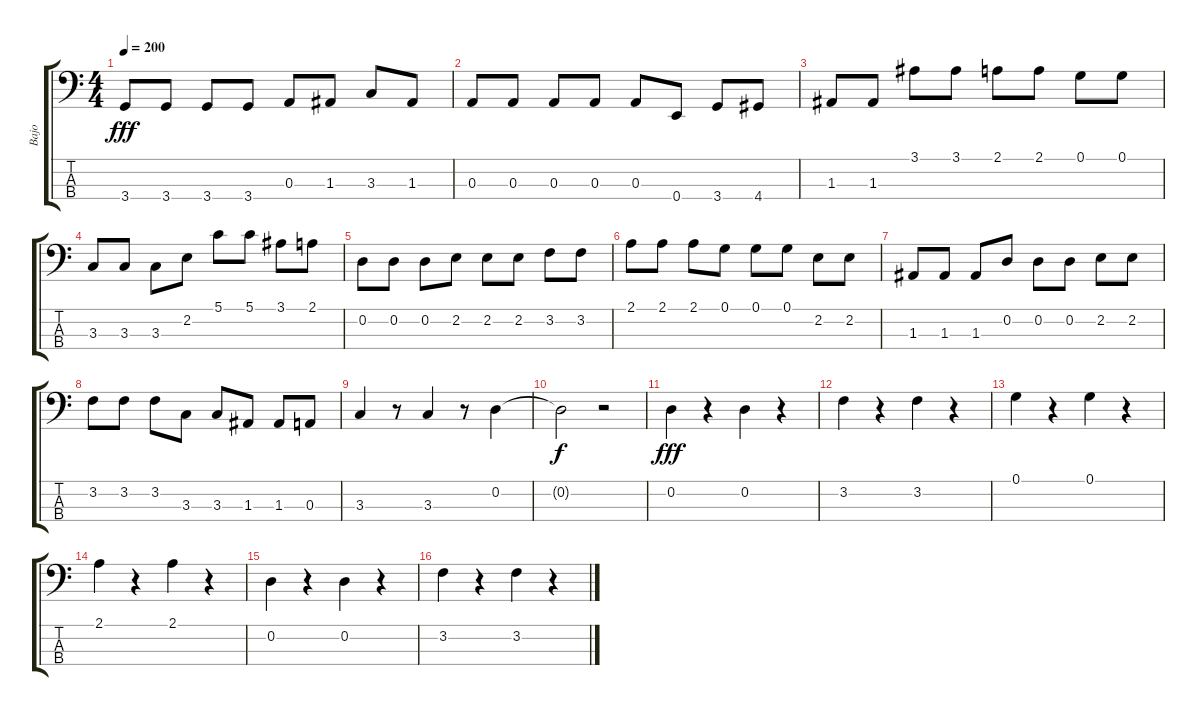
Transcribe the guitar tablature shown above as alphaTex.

\track ("Bajo" "Bajo") {instrument electricbassfinger}
\staff {score tabs}
\tuning (G2 D2 A1 E1) {hide}
\ts (4 4)
\tempo 200
\clef f4
\ks c
3.4.8{dy fff} 3.4.8 3.4.8 3.4.8 0.3.8 1.3.8 3.3.8 1.3.8 |
0.3.8 0.3.8 0.3.8 0.3.8 0.3.8 0.4.8 3.4.8 4.4.8 |
1.3.8 1.3.8 3.1.8 3.1.8 2.1.8 2.1.8 0.1.8 0.1.8 |
3.3.8 3.3.8 3.3.8 2.2.8 5.1.8 5.1.8 3.1.8 2.1.8 |
0.2.8 0.2.8 0.2.8 2.2.8 2.2.8 2.2.8 3.2.8 3.2.8 |
2.1.8 2.1.8 2.1.8 0.1.8 0.1.8 0.1.8 2.2.8 2.2.8 |
1.3.8 1.3.8 1.3.8 0.2.8 0.2.8 0.2.8 2.2.8 2.2.8 |
3.2.8 3.2.8 3.2.8 3.3.8 3.3.8 1.3.8 1.3.8 0.3.8 |
3.3.4 r.8 3.3.4 r.8 0.2.4 |
0.2{t}.2{dy f} r.2 |
0.2.4{dy fff} r.4 0.2.4 r.4 |
3.2.4 r.4 3.2.4 r.4 |
0.1.4 r.4 0.1.4 r.4 |
2.1.4 r.4 2.1.4 r.4 |
0.2.4 r.4 0.2.4 r.4 |
3.2.4 r.4 3.2.4 r.4
